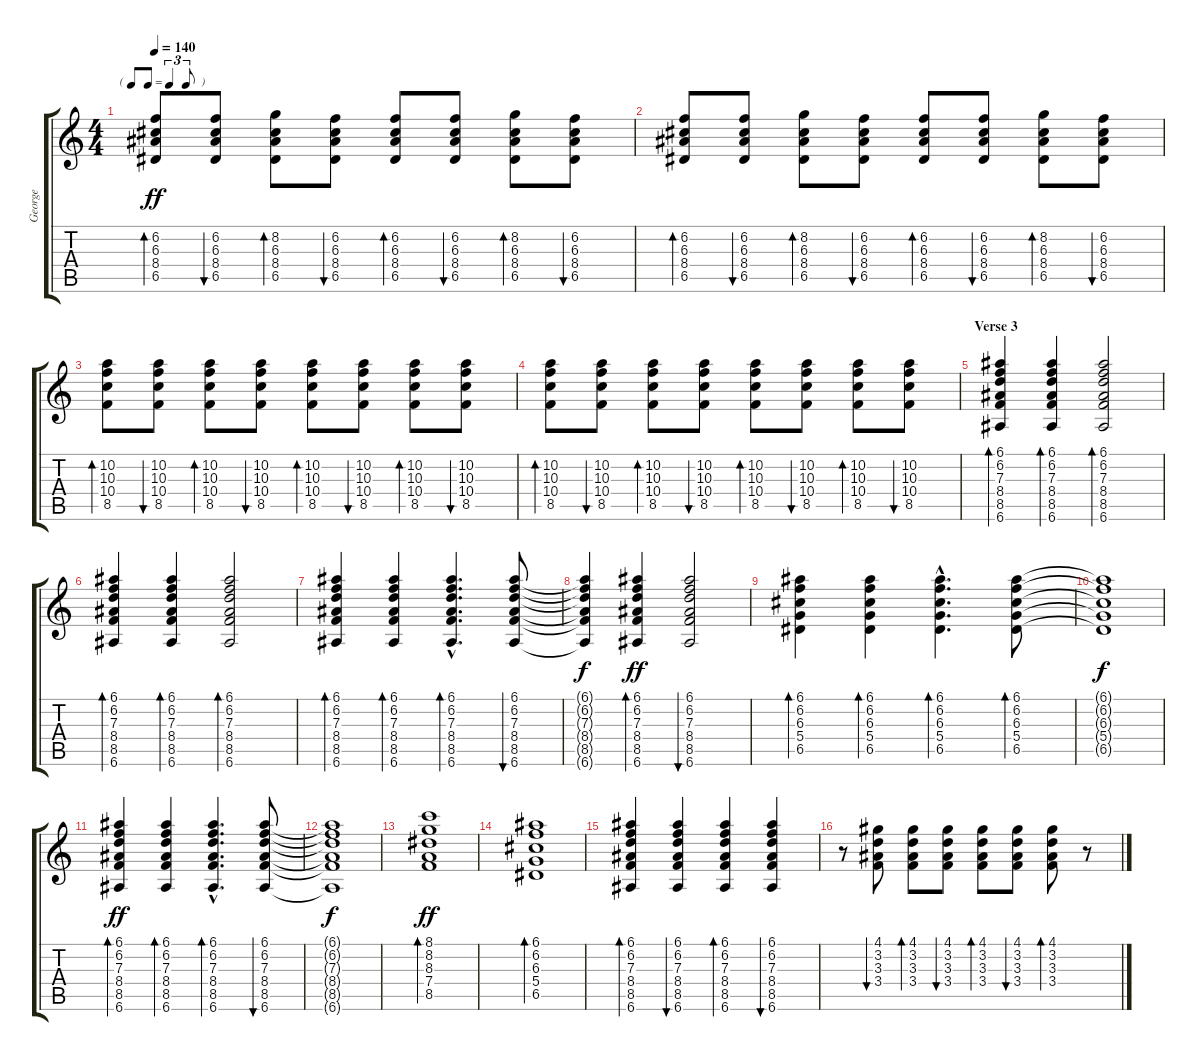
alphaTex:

\track ("George" "George") {instrument electricguitarmuted}
\staff {score tabs}
\tuning (E4 B3 G3 D3 A2 E2) {hide}
\ts (4 4)
\tf triplet8th
\tempo 140
\clef g2
\ks c
(6.2 6.3 8.4 6.5).8{bd 60 dy ff} (6.2 6.3 8.4 6.5).8{bu 60} (8.2 6.3 8.4 6.5).8{bd 60} (6.2 6.3 8.4 6.5).8{bu 60} (6.2 6.3 8.4 6.5).8{bd 60} (6.2 6.3 8.4 6.5).8{bu 60} (8.2 6.3 8.4 6.5).8{bd 60} (6.2 6.3 8.4 6.5).8{bu 60} |
(6.2 6.3 8.4 6.5).8{bd 60} (6.2 6.3 8.4 6.5).8{bu 60} (8.2 6.3 8.4 6.5).8{bd 60} (6.2 6.3 8.4 6.5).8{bu 60} (6.2 6.3 8.4 6.5).8{bd 60} (6.2 6.3 8.4 6.5).8{bu 60} (8.2 6.3 8.4 6.5).8{bd 60} (6.2 6.3 8.4 6.5).8{bu 60} |
(10.2 10.3 10.4 8.5).8{bd 60} (10.2 10.3 10.4 8.5).8{bu 60} (10.2 10.3 10.4 8.5).8{bd 60} (10.2 10.3 10.4 8.5).8{bu 60} (10.2 10.3 10.4 8.5).8{bd 60} (10.2 10.3 10.4 8.5).8{bu 60} (10.2 10.3 10.4 8.5).8{bd 60} (10.2 10.3 10.4 8.5).8{bu 60} |
(10.2 10.3 10.4 8.5).8{bd 60} (10.2 10.3 10.4 8.5).8{bu 60} (10.2 10.3 10.4 8.5).8{bd 60} (10.2 10.3 10.4 8.5).8{bu 60} (10.2 10.3 10.4 8.5).8{bd 60} (10.2 10.3 10.4 8.5).8{bu 60} (10.2 10.3 10.4 8.5).8{bd 60} (10.2 10.3 10.4 8.5).8{bu 60} |
\section ("" "Verse 3")
(6.1 6.2 7.3 8.4 8.5 6.6).4{bd 60} (6.1 6.2 7.3 8.4 8.5 6.6).4{bd 60} (6.1 6.2 7.3 8.4 8.5 6.6).2{bd 60} |
(6.1 6.2 7.3 8.4 8.5 6.6).4{bd 60} (6.1 6.2 7.3 8.4 8.5 6.6).4{bd 60} (6.1 6.2 7.3 8.4 8.5 6.6).2{bd 60} |
(6.1 6.2 7.3 8.4 8.5 6.6).4{bd 60} (6.1 6.2 7.3 8.4 8.5 6.6).4{bd 60} (6.1{hac} 6.2{hac} 7.3{hac} 8.4{hac} 8.5{hac} 6.6{hac}).4{d bd 60} (6.1 6.2 7.3 8.4 8.5 6.6).8{bu 60} |
(6.1{t} 6.2{t} 7.3{t} 8.4{t} 8.5{t} 6.6{t}).4{dy f} (6.1 6.2 7.3 8.4 8.5 6.6).4{bd 60 dy ff} (6.1 6.2 7.3 8.4 8.5 6.6).2{bu 60} |
(6.1 6.2 6.3 5.4 6.5).4{bd 60} (6.1 6.2 6.3 5.4 6.5).4{bd 60} (6.1{hac} 6.2{hac} 6.3{hac} 5.4{hac} 6.5{hac}).4{d bd 60} (6.1 6.2 6.3 5.4 6.5).8{bd 60} |
(6.1{t} 6.2{t} 6.3{t} 5.4{t} 6.5{t}).1{dy f} |
(6.1 6.2 7.3 8.4 8.5 6.6).4{bd 60 dy ff} (6.1 6.2 7.3 8.4 8.5 6.6).4{bd 60} (6.1{hac} 6.2{hac} 7.3{hac} 8.4{hac} 8.5{hac} 6.6{hac}).4{d bd 60} (6.1 6.2 7.3 8.4 8.5 6.6).8{bu 60} |
(6.1{t} 6.2{t} 7.3{t} 8.4{t} 8.5{t} 6.6{t}).1{dy f} |
(8.1 8.2 8.3 7.4 8.5).1{bd 60 dy ff} |
(6.1 6.2 6.3 5.4 6.5).1{bd 60} |
(6.1 6.2 7.3 8.4 8.5 6.6).4{bd 60} (6.1 6.2 7.3 8.4 8.5 6.6).4{bu 60} (6.1 6.2 7.3 8.4 8.5 6.6).4{bd 60} (6.1 6.2 7.3 8.4 8.5 6.6).4{bu 60} |
r.8 (4.1 3.2 3.3 3.4).8{bu 60} (4.1 3.2 3.3 3.4).8{bd 60} (4.1 3.2 3.3 3.4).8{bu 60} (4.1 3.2 3.3 3.4).8{bd 60} (4.1 3.2 3.3 3.4).8{bu 60} (4.1 3.2 3.3 3.4).8{bd 60} r.8
